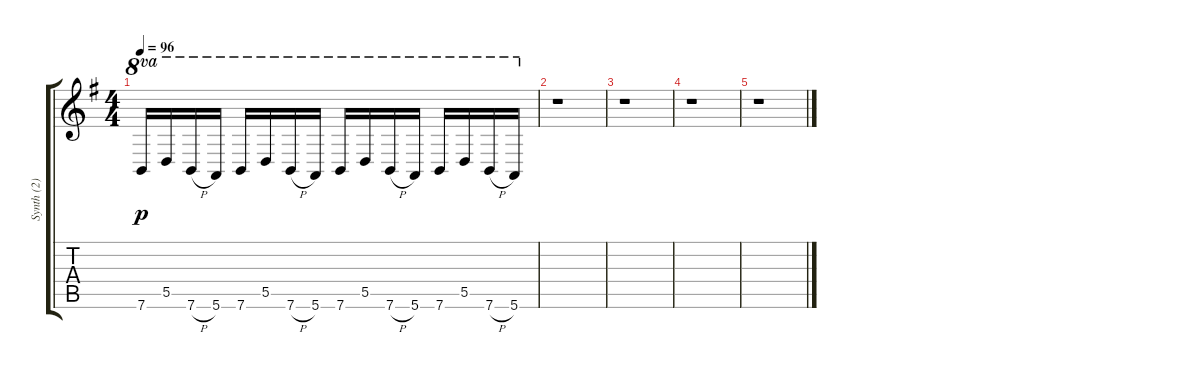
\track ("Synth (2) (for the octave effect)" "Synth (2) ") {instrument lead2sawtooth}
\staff {score tabs}
\tuning (E5 B4 G4 D4 A3 E3) {hide}
\ts (4 4)
\tempo 96
\clef g2
\ks g
7.6.16{ot 8va dy p} 5.5.16{ot 8va} 7.6{h}.16{ot 8va} 5.6.16{ot 8va} 7.6.16{ot 8va} 5.5.16{ot 8va} 7.6{h}.16{ot 8va} 5.6.16{ot 8va} 7.6.16{ot 8va} 5.5.16{ot 8va} 7.6{h}.16{ot 8va} 5.6.16{ot 8va} 7.6.16{ot 8va} 5.5.16{ot 8va} 7.6{h}.16{ot 8va} 5.6.16{ot 8va} |
r.1 |
r.1 |
r.1 |
r.1
